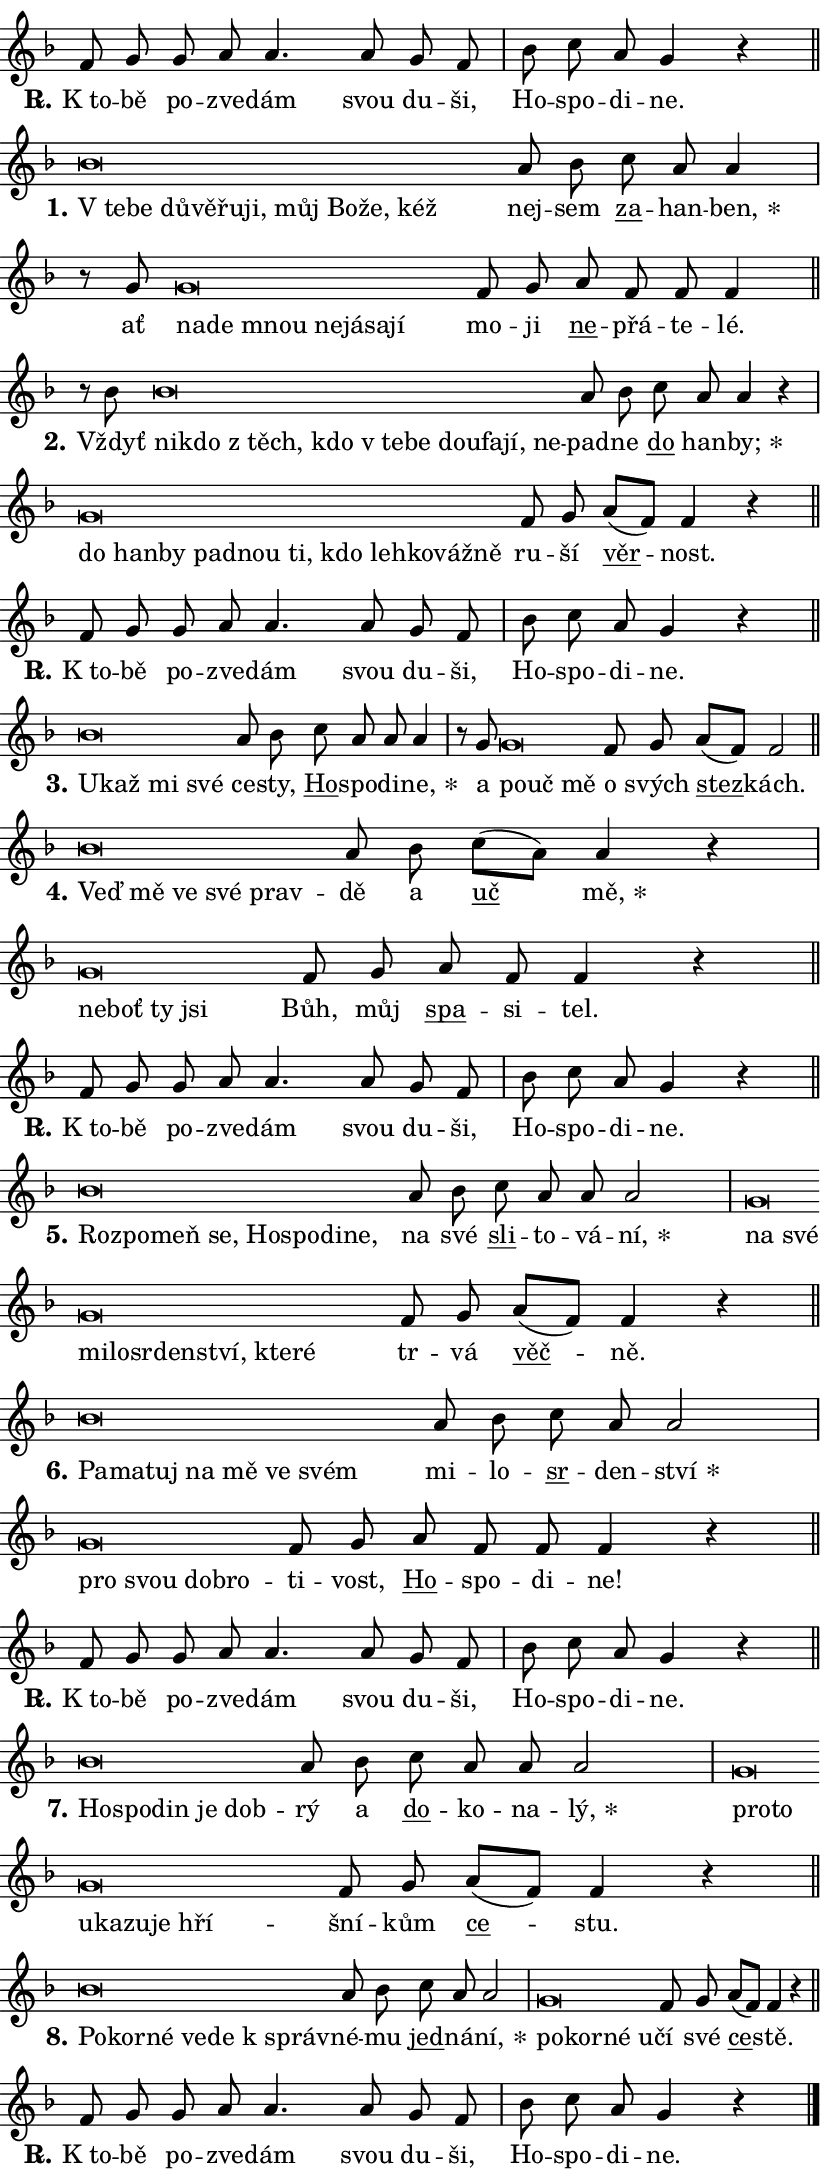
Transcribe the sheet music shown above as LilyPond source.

\version "2.24.0"
\header { tagline = "" }
\paper {
  indent = 0\cm
  top-margin = 0\cm
  right-margin = 0.13\cm % to fit lyric hyphens
  bottom-margin = 0\cm
  left-margin = 0\cm
  paper-width = 14\cm
  page-breaking = #ly:one-page-breaking
  system-system-spacing.basic-distance = #11
  score-system-spacing.basic-distance = #11
  ragged-last = ##f
}


%% Author: Thomas Morley
%% https://lists.gnu.org/archive/html/lilypond-user/2020-05/msg00002.html
#(define (line-position grob)
"Returns position of @var[grob} in current system:
   @code{'start}, if at first time-step
   @code{'end}, if at last time-step
   @code{'middle} otherwise
"
  (let* ((col (ly:item-get-column grob))
         (ln (ly:grob-object col 'left-neighbor))
         (rn (ly:grob-object col 'right-neighbor))
         (col-to-check-left (if (ly:grob? ln) ln col))
         (col-to-check-right (if (ly:grob? rn) rn col))
         (break-dir-left
           (and
             (ly:grob-property col-to-check-left 'non-musical #f)
             (ly:item-break-dir col-to-check-left)))
         (break-dir-right
           (and
             (ly:grob-property col-to-check-right 'non-musical #f)
             (ly:item-break-dir col-to-check-right))))
        (cond ((eqv? 1 break-dir-left) 'start)
              ((eqv? -1 break-dir-right) 'end)
              (else 'middle))))

#(define (tranparent-at-line-position vctor)
  (lambda (grob)
  "Relying on @code{line-position} select the relevant enry from @var{vctor}.
Used to determine transparency,"
    (case (line-position grob)
      ((end) (not (vector-ref vctor 0)))
      ((middle) (not (vector-ref vctor 1)))
      ((start) (not (vector-ref vctor 2))))))

noteHeadBreakVisibility =
#(define-music-function (break-visibility)(vector?)
"Makes @code{NoteHead}s transparent relying on @var{break-visibility}"
#{
  \override NoteHead.transparent =
    #(tranparent-at-line-position break-visibility)
#})

#(define delete-ledgers-for-transparent-note-heads
  (lambda (grob)
    "Reads whether a @code{NoteHead} is transparent.
If so this @code{NoteHead} is removed from @code{'note-heads} from
@var{grob}, which is supposed to be @code{LedgerLineSpanner}.
As a result ledgers are not printed for this @code{NoteHead}"
    (let* ((nhds-array (ly:grob-object grob 'note-heads))
           (nhds-list
             (if (ly:grob-array? nhds-array)
                 (ly:grob-array->list nhds-array)
                 '()))
           ;; Relies on the transparent-property being done before
           ;; Staff.LedgerLineSpanner.after-line-breaking is executed.
           ;; This is fragile ...
           (to-keep
             (remove
               (lambda (nhd)
                 (ly:grob-property nhd 'transparent #f))
               nhds-list)))
      ;; TODO find a better method to iterate over grob-arrays, similiar
      ;; to filter/remove etc for lists
      ;; For now rebuilt from scratch
      (set! (ly:grob-object grob 'note-heads)  '())
      (for-each
        (lambda (nhd)
          (ly:pointer-group-interface::add-grob grob 'note-heads nhd))
        to-keep))))

squashNotes = {
  \override NoteHead.X-extent = #'(-0.2 . 0.2)
  \override NoteHead.Y-extent = #'(-0.75 . 0)
  \override NoteHead.stencil =
    #(lambda (grob)
       (let ((pos (ly:grob-property grob 'staff-position)))
         (begin
           (if (< pos -7) (display "ERROR: Lower brevis then expected\n") (display ""))
           (if (<= pos -6) ly:text-interface::print ly:note-head::print))))
}
unSquashNotes = {
  \revert NoteHead.X-extent
  \revert NoteHead.Y-extent
  \revert NoteHead.stencil
}

hideNotes = \noteHeadBreakVisibility #begin-of-line-visible
unHideNotes = \noteHeadBreakVisibility #all-visible

% work-around for resetting accidentals
% https://lilypond.org/doc/v2.23/Documentation/notation/displaying-rhythms#unmetered-music
cadenzaMeasure = {
  \cadenzaOff
  \partial 1024 s1024
  \cadenzaOn
}

#(define-markup-command (accent layout props text) (markup?)
  "Underline accented syllable"
  (interpret-markup layout props
    #{\markup \override #'(offset . 4.3) \underline { #text }#}))

responsum = \markup \concat {
  "R" \hspace #-1.05 \path #0.1 #'((moveto 0 0.07) (lineto 0.9 0.8)) \hspace #0.05 "."
}

spaceSize = #0.6828661417322834 % exact space size for TeX Gyre Schola

\layout {
  \context {
    \Staff
    \remove "Time_signature_engraver"
    \override LedgerLineSpanner.after-line-breaking = #delete-ledgers-for-transparent-note-heads
  }
  \context {
    \Lyrics {
      \override LyricSpace.minimum-distance = \spaceSize
      \override LyricText.font-name = #"TeX Gyre Schola"
      \override LyricText.font-size = 1
      \override StanzaNumber.font-name = #"TeX Gyre Schola Bold"
      \override StanzaNumber.font-size = 1
    }
  }
  \context {
    \Score 
    \override NoteHead.text =
      #(lambda (grob) 
        (let ((pos (ly:grob-property grob 'staff-position)))
          #{\markup {
            \combine
              \halign #-0.55 \raise #(if (= pos -6) 0 0.5) \override #'(thickness . 2) \draw-line #'(3.2 . 0)
              \musicglyph "noteheads.sM1"
          }#}))
  }
}

% magnetic-lyrics.ily
%
%   written by
%     Jean Abou Samra <jean@abou-samra.fr>
%     Werner Lemberg <wl@gnu.org>
%
%   adapted by
%     Jiri Hon <jiri.hon@gmail.com>
%
% Version 2022-Apr-15

% https://www.mail-archive.com/lilypond-user@gnu.org/msg149350.html

#(define (Left_hyphen_pointer_engraver context)
   "Collect syllable-hyphen-syllable occurrences in lyrics and store
them in properties.  This engraver only looks to the left.  For
example, if the lyrics input is @code{foo -- bar}, it does the
following.

@itemize @bullet
@item
Set the @code{text} property of the @code{LyricHyphen} grob between
@q{foo} and @q{bar} to @code{foo}.

@item
Set the @code{left-hyphen} property of the @code{LyricText} grob with
text @q{foo} to the @code{LyricHyphen} grob between @q{foo} and
@q{bar}.
@end itemize

Use this auxiliary engraver in combination with the
@code{lyric-@/text::@/apply-@/magnetic-@/offset!} hook."
   (let ((hyphen #f)
         (text #f))
     (make-engraver
      (acknowledgers
       ((lyric-syllable-interface engraver grob source-engraver)
        (set! text grob)))
      (end-acknowledgers
       ((lyric-hyphen-interface engraver grob source-engraver)
        ;(when (not (grob::has-interface grob 'lyric-space-interface))
          (set! hyphen grob)));)
      ((stop-translation-timestep engraver)
       (when (and text hyphen)
         (ly:grob-set-object! text 'left-hyphen hyphen))
       (set! text #f)
       (set! hyphen #f)))))

#(define (lyric-text::apply-magnetic-offset! grob)
   "If the space between two syllables is less than the value in
property @code{LyricText@/.details@/.squash-threshold}, move the right
syllable to the left so that it gets concatenated with the left
syllable.

Use this function as a hook for
@code{LyricText@/.after-@/line-@/breaking} if the
@code{Left_@/hyphen_@/pointer_@/engraver} is active."
   (let ((hyphen (ly:grob-object grob 'left-hyphen #f)))
     (when hyphen
       (let ((left-text (ly:spanner-bound hyphen LEFT)))
         (when (grob::has-interface left-text 'lyric-syllable-interface)
           (let* ((common (ly:grob-common-refpoint grob left-text X))
                  (this-x-ext (ly:grob-extent grob common X))
                  (left-x-ext
                   (begin
                     ;; Trigger magnetism for left-text.
                     (ly:grob-property left-text 'after-line-breaking)
                     (ly:grob-extent left-text common X)))
                  ;; `delta` is the gap width between two syllables.
                  (delta (- (interval-start this-x-ext)
                            (interval-end left-x-ext)))
                  (details (ly:grob-property grob 'details))
                  (threshold (assoc-get 'squash-threshold details 0.2)))
             (when (< delta threshold)
               (let* (;; We have to manipulate the input text so that
                      ;; ligatures crossing syllable boundaries are not
                      ;; disabled.  For languages based on the Latin
                      ;; script this is essentially a beautification.
                      ;; However, for non-Western scripts it can be a
                      ;; necessity.
                      (lt (ly:grob-property left-text 'text))
                      (rt (ly:grob-property grob 'text))
                      (is-space (grob::has-interface hyphen 'lyric-space-interface))
                      (space (if is-space " " ""))
                      (extra-delta (if is-space spaceSize 0))
                      ;; Append new syllable.
                      (ltrt-space (if (and (string? lt) (string? rt))
                                (string-append lt space rt)
                                (make-concat-markup (list lt space rt))))
                      ;; Right-align `ltrt` to the right side.
                      (ltrt-space-markup (grob-interpret-markup
                               grob
                               (make-translate-markup
                                (cons (interval-length this-x-ext) 0)
                                (make-right-align-markup ltrt-space)))))
                 (begin
                   ;; Don't print `left-text`.
                   (ly:grob-set-property! left-text 'stencil #f)
                   ;; Set text and stencil (which holds all collected
                   ;; syllables so far) and shift it to the left.
                   (ly:grob-set-property! grob 'text ltrt-space)
                   (ly:grob-set-property! grob 'stencil ltrt-space-markup)
                   (ly:grob-translate-axis! grob (- (- delta extra-delta)) X))))))))))


#(define (lyric-hyphen::displace-bounds-first grob)
   ;; Make very sure this callback isn't triggered too early.
   (let ((left (ly:spanner-bound grob LEFT))
         (right (ly:spanner-bound grob RIGHT)))
     (ly:grob-property left 'after-line-breaking)
     (ly:grob-property right 'after-line-breaking)
     (ly:lyric-hyphen::print grob)))

squashThreshold = #0.4

\layout {
  \context {
    \Lyrics
    \consists #Left_hyphen_pointer_engraver
    \override LyricText.after-line-breaking =
      #lyric-text::apply-magnetic-offset!
    \override LyricHyphen.stencil = #lyric-hyphen::displace-bounds-first
    \override LyricText.details.squash-threshold = \squashThreshold
    \override LyricHyphen.minimum-distance = 0
    \override LyricHyphen.minimum-length = \squashThreshold
  }
}

squashText = \override LyricText.details.squash-threshold = 9999
unSquashText = \override LyricText.details.squash-threshold = \squashThreshold

leftText = \override LyricText.self-alignment-X = #LEFT
unLeftText = \revert LyricText.self-alignment-X

starOffset = #(lambda (grob) 
                (let ((x_offset (ly:self-alignment-interface::aligned-on-x-parent grob)))
                  (if (= x_offset 0) 0 (+ x_offset 1.2))))

star = #(define-music-function (syllable)(string?)
"Append star separator at the end of a syllable"
#{
  \once \override LyricText.X-offset = #starOffset
  \lyricmode { \markup {
    #syllable
    \override #'((font-name . "TeX Gyre Schola Bold")) \hspace #0.2 \lower #0.65 \larger "*"
  } }
#})

starAccent = #(define-music-function (syllable)(string?)
"Append star separator at the end of a syllable and make accent"
#{
  \once \override LyricText.X-offset = #starOffset
  \lyricmode { \markup {
    \accent #syllable
    \override #'((font-name . "TeX Gyre Schola Bold")) \hspace #0.2 \lower #0.65 \larger "*"
  } }
#})

breath = #(define-music-function (syllable)(string?)
"Append breathing indicator at the end of a syllable"
#{
  \lyricmode { \markup { #syllable "+" } }
#})

optionalBreath = #(define-music-function (syllable)(string?)
"Append optional breathing indicator at the end of a syllable"
#{
  \lyricmode { \markup { #syllable "(+)" } }
#})


\score {
    <<
        \new Voice = "melody" { \cadenzaOn \key f \major \relative { f'8 g g a a4. a8 g f \cadenzaMeasure \bar "|" bes c a g4 r \cadenzaMeasure \bar "||" \break } }
        \new Lyrics \lyricsto "melody" { \lyricmode { \set stanza = \responsum
"K to" -- bě po -- zve -- dám svou du -- ši, Ho -- spo -- di -- ne. } }
    >>
    \layout {}
}

\score {
    <<
        \new Voice = "melody" { \cadenzaOn \key f \major \relative { \squashNotes bes'\breve*1/16 \hideNotes \breve*1/16 \bar "" \breve*1/16 \bar "" \breve*1/16 \bar "" \breve*1/16 \bar "" \breve*1/16 \bar "" \breve*1/16 \bar "" \breve*1/16 \bar "" \breve*1/16 \breve*1/16 \bar "" \unHideNotes \unSquashNotes a8 bes \bar "" c a a4 \cadenzaMeasure \bar "|" r8 g8 \squashNotes g\breve*1/16 \hideNotes \breve*1/16 \bar "" \breve*1/16 \bar "" \breve*1/16 \bar "" \breve*1/16 \bar "" \breve*1/16 \breve*1/16 \bar "" \unHideNotes \unSquashNotes f8 g \bar "" a f f f4 \cadenzaMeasure \bar "||" \break } }
        \new Lyrics \lyricsto "melody" { \lyricmode { \set stanza = "1."
\leftText "V te" -- \squashText be dů -- vě -- řu -- ji, můj Bo -- že, kéž \unLeftText \unSquashText nej -- sem \markup \accent za -- han -- \star ben, ať \leftText na -- \squashText de mnou ne -- já -- sa -- jí \unLeftText \unSquashText mo -- ji \markup \accent ne -- přá -- te -- lé. } }
    >>
    \layout {}
}

\score {
    <<
        \new Voice = "melody" { \cadenzaOn \key f \major \relative { r8 bes'8 \squashNotes bes\breve*1/16 \hideNotes \breve*1/16 \bar "" \breve*1/16 \bar "" \breve*1/16 \bar "" \breve*1/16 \bar "" \breve*1/16 \bar "" \breve*1/16 \bar "" \breve*1/16 \bar "" \breve*1/16 \breve*1/16 \bar "" \unHideNotes \unSquashNotes a8 bes \bar "" c a a4 r \cadenzaMeasure \bar "|" \squashNotes g\breve*1/16 \hideNotes \breve*1/16 \bar "" \breve*1/16 \bar "" \breve*1/16 \bar "" \breve*1/16 \bar "" \breve*1/16 \bar "" \breve*1/16 \bar "" \breve*1/16 \bar "" \breve*1/16 \bar "" \breve*1/16 \breve*1/16 \bar "" \unHideNotes \unSquashNotes f8 g \bar "" a[( f)] f4 r \cadenzaMeasure \bar "||" \break } }
        \new Lyrics \lyricsto "melody" { \lyricmode { \set stanza = "2."
Vždyť \leftText ni -- \squashText kdo "z těch," kdo "v te" -- be dou -- fa -- jí, ne -- \unLeftText \unSquashText pad -- ne \markup \accent do han -- \star by; \leftText do \squashText han -- by pad -- nou ti, kdo leh -- ko -- váž -- ně \unLeftText \unSquashText ru -- ší \markup \accent věr -- nost. } }
    >>
    \layout {}
}

\score {
    <<
        \new Voice = "melody" { \cadenzaOn \key f \major \relative { f'8 g g a a4. a8 g f \cadenzaMeasure \bar "|" bes c a g4 r \cadenzaMeasure \bar "||" \break } }
        \new Lyrics \lyricsto "melody" { \lyricmode { \set stanza = \responsum
"K to" -- bě po -- zve -- dám svou du -- ši, Ho -- spo -- di -- ne. } }
    >>
    \layout {}
}

\score {
    <<
        \new Voice = "melody" { \cadenzaOn \key f \major \relative { \squashNotes bes'\breve*1/16 \hideNotes \breve*1/16 \bar "" \breve*1/16 \breve*1/16 \bar "" \unHideNotes \unSquashNotes a8 bes \bar "" c a a a4 \cadenzaMeasure \bar "|" r8 g8 \squashNotes g\breve*1/16 \hideNotes \breve*1/16 \breve*1/16 \bar "" \unHideNotes \unSquashNotes f8 g \bar "" a[( f)] f2 \cadenzaMeasure \bar "||" \break } }
        \new Lyrics \lyricsto "melody" { \lyricmode { \set stanza = "3."
\leftText U -- \squashText kaž mi své \unLeftText \unSquashText ce -- sty, \markup \accent Ho -- spo -- di -- \star ne, a \leftText po -- \squashText uč mě \unLeftText \unSquashText o svých \markup \accent stez -- kách. } }
    >>
    \layout {}
}

\score {
    <<
        \new Voice = "melody" { \cadenzaOn \key f \major \relative { \squashNotes bes'\breve*1/16 \hideNotes \breve*1/16 \bar "" \breve*1/16 \bar "" \breve*1/16 \breve*1/16 \bar "" \unHideNotes \unSquashNotes a8 bes \bar "" c[( a)] a4 r \cadenzaMeasure \bar "|" \squashNotes g\breve*1/16 \hideNotes \breve*1/16 \bar "" \breve*1/16 \breve*1/16 \bar "" \unHideNotes \unSquashNotes f8 g \bar "" a f f4 r \cadenzaMeasure \bar "||" \break } }
        \new Lyrics \lyricsto "melody" { \lyricmode { \set stanza = "4."
\leftText Veď \squashText mě ve své prav -- \unLeftText \unSquashText dě a \markup \accent uč \star mě, \leftText ne -- \squashText boť ty jsi \unLeftText \unSquashText Bůh, můj \markup \accent spa -- si -- tel. } }
    >>
    \layout {}
}

\score {
    <<
        \new Voice = "melody" { \cadenzaOn \key f \major \relative { f'8 g g a a4. a8 g f \cadenzaMeasure \bar "|" bes c a g4 r \cadenzaMeasure \bar "||" \break } }
        \new Lyrics \lyricsto "melody" { \lyricmode { \set stanza = \responsum
"K to" -- bě po -- zve -- dám svou du -- ši, Ho -- spo -- di -- ne. } }
    >>
    \layout {}
}

\score {
    <<
        \new Voice = "melody" { \cadenzaOn \key f \major \relative { \squashNotes bes'\breve*1/16 \hideNotes \breve*1/16 \bar "" \breve*1/16 \bar "" \breve*1/16 \bar "" \breve*1/16 \bar "" \breve*1/16 \bar "" \breve*1/16 \breve*1/16 \bar "" \unHideNotes \unSquashNotes a8 bes \bar "" c a a a2 \cadenzaMeasure \bar "|" \squashNotes g\breve*1/16 \hideNotes \breve*1/16 \bar "" \breve*1/16 \bar "" \breve*1/16 \bar "" \breve*1/16 \bar "" \breve*1/16 \bar "" \breve*1/16 \bar "" \breve*1/16 \breve*1/16 \bar "" \unHideNotes \unSquashNotes f8 g \bar "" a[( f)] f4 r \cadenzaMeasure \bar "||" \break } }
        \new Lyrics \lyricsto "melody" { \lyricmode { \set stanza = "5."
\leftText Roz -- \squashText po -- meň se, Ho -- spo -- di -- ne, \unLeftText \unSquashText na své \markup \accent sli -- to -- vá -- \star ní, \leftText na \squashText své mi -- lo -- sr -- den -- ství, kte -- ré \unLeftText \unSquashText tr -- vá \markup \accent věč -- ně. } }
    >>
    \layout {}
}

\score {
    <<
        \new Voice = "melody" { \cadenzaOn \key f \major \relative { \squashNotes bes'\breve*1/16 \hideNotes \breve*1/16 \bar "" \breve*1/16 \bar "" \breve*1/16 \bar "" \breve*1/16 \bar "" \breve*1/16 \breve*1/16 \bar "" \unHideNotes \unSquashNotes a8 bes \bar "" c a a2 \cadenzaMeasure \bar "|" \squashNotes g\breve*1/16 \hideNotes \breve*1/16 \bar "" \breve*1/16 \breve*1/16 \bar "" \unHideNotes \unSquashNotes f8 g \bar "" a f f f4 r \cadenzaMeasure \bar "||" \break } }
        \new Lyrics \lyricsto "melody" { \lyricmode { \set stanza = "6."
\leftText Pa -- \squashText ma -- tuj na mě ve svém \unLeftText \unSquashText mi -- lo -- \markup \accent sr -- den -- \star ství \leftText pro \squashText svou dob -- ro -- \unLeftText \unSquashText ti -- vost, \markup \accent Ho -- spo -- di -- ne! } }
    >>
    \layout {}
}

\score {
    <<
        \new Voice = "melody" { \cadenzaOn \key f \major \relative { f'8 g g a a4. a8 g f \cadenzaMeasure \bar "|" bes c a g4 r \cadenzaMeasure \bar "||" \break } }
        \new Lyrics \lyricsto "melody" { \lyricmode { \set stanza = \responsum
"K to" -- bě po -- zve -- dám svou du -- ši, Ho -- spo -- di -- ne. } }
    >>
    \layout {}
}

\score {
    <<
        \new Voice = "melody" { \cadenzaOn \key f \major \relative { \squashNotes bes'\breve*1/16 \hideNotes \breve*1/16 \bar "" \breve*1/16 \bar "" \breve*1/16 \breve*1/16 \bar "" \unHideNotes \unSquashNotes a8 bes \bar "" c a a a2 \cadenzaMeasure \bar "|" \squashNotes g\breve*1/16 \hideNotes \breve*1/16 \bar "" \breve*1/16 \bar "" \breve*1/16 \bar "" \breve*1/16 \bar "" \breve*1/16 \breve*1/16 \bar "" \unHideNotes \unSquashNotes f8 g \bar "" a[( f)] f4 r \cadenzaMeasure \bar "||" \break } }
        \new Lyrics \lyricsto "melody" { \lyricmode { \set stanza = "7."
\leftText Ho -- \squashText spo -- din je dob -- \unLeftText \unSquashText rý a \markup \accent do -- ko -- na -- \star lý, \leftText pro -- \squashText to u -- ka -- zu -- je hří -- \unLeftText \unSquashText šní -- kům \markup \accent ce -- stu. } }
    >>
    \layout {}
}

\score {
    <<
        \new Voice = "melody" { \cadenzaOn \key f \major \relative { \squashNotes bes'\breve*1/16 \hideNotes \breve*1/16 \bar "" \breve*1/16 \bar "" \breve*1/16 \bar "" \breve*1/16 \breve*1/16 \bar "" \unHideNotes \unSquashNotes a8 bes \bar "" c a a2 \cadenzaMeasure \bar "|" \squashNotes g\breve*1/16 \hideNotes \breve*1/16 \bar "" \breve*1/16 \breve*1/16 \bar "" \unHideNotes \unSquashNotes f8 g \bar "" a[( f)] f4 r \cadenzaMeasure \bar "||" \break } }
        \new Lyrics \lyricsto "melody" { \lyricmode { \set stanza = "8."
\leftText Po -- \squashText kor -- né ve -- de "k správ" -- \unLeftText \unSquashText né -- mu \markup \accent jed -- ná -- \star ní, \leftText po -- \squashText kor -- né u -- \unLeftText \unSquashText čí své \markup \accent ce -- stě. } }
    >>
    \layout {}
}

\score {
    <<
        \new Voice = "melody" { \cadenzaOn \key f \major \relative { f'8 g g a a4. a8 g f \cadenzaMeasure \bar "|" bes c a g4 r \cadenzaMeasure \bar "||" \break } \bar "|." }
        \new Lyrics \lyricsto "melody" { \lyricmode { \set stanza = \responsum
"K to" -- bě po -- zve -- dám svou du -- ši, Ho -- spo -- di -- ne. } }
    >>
    \layout {}
}
